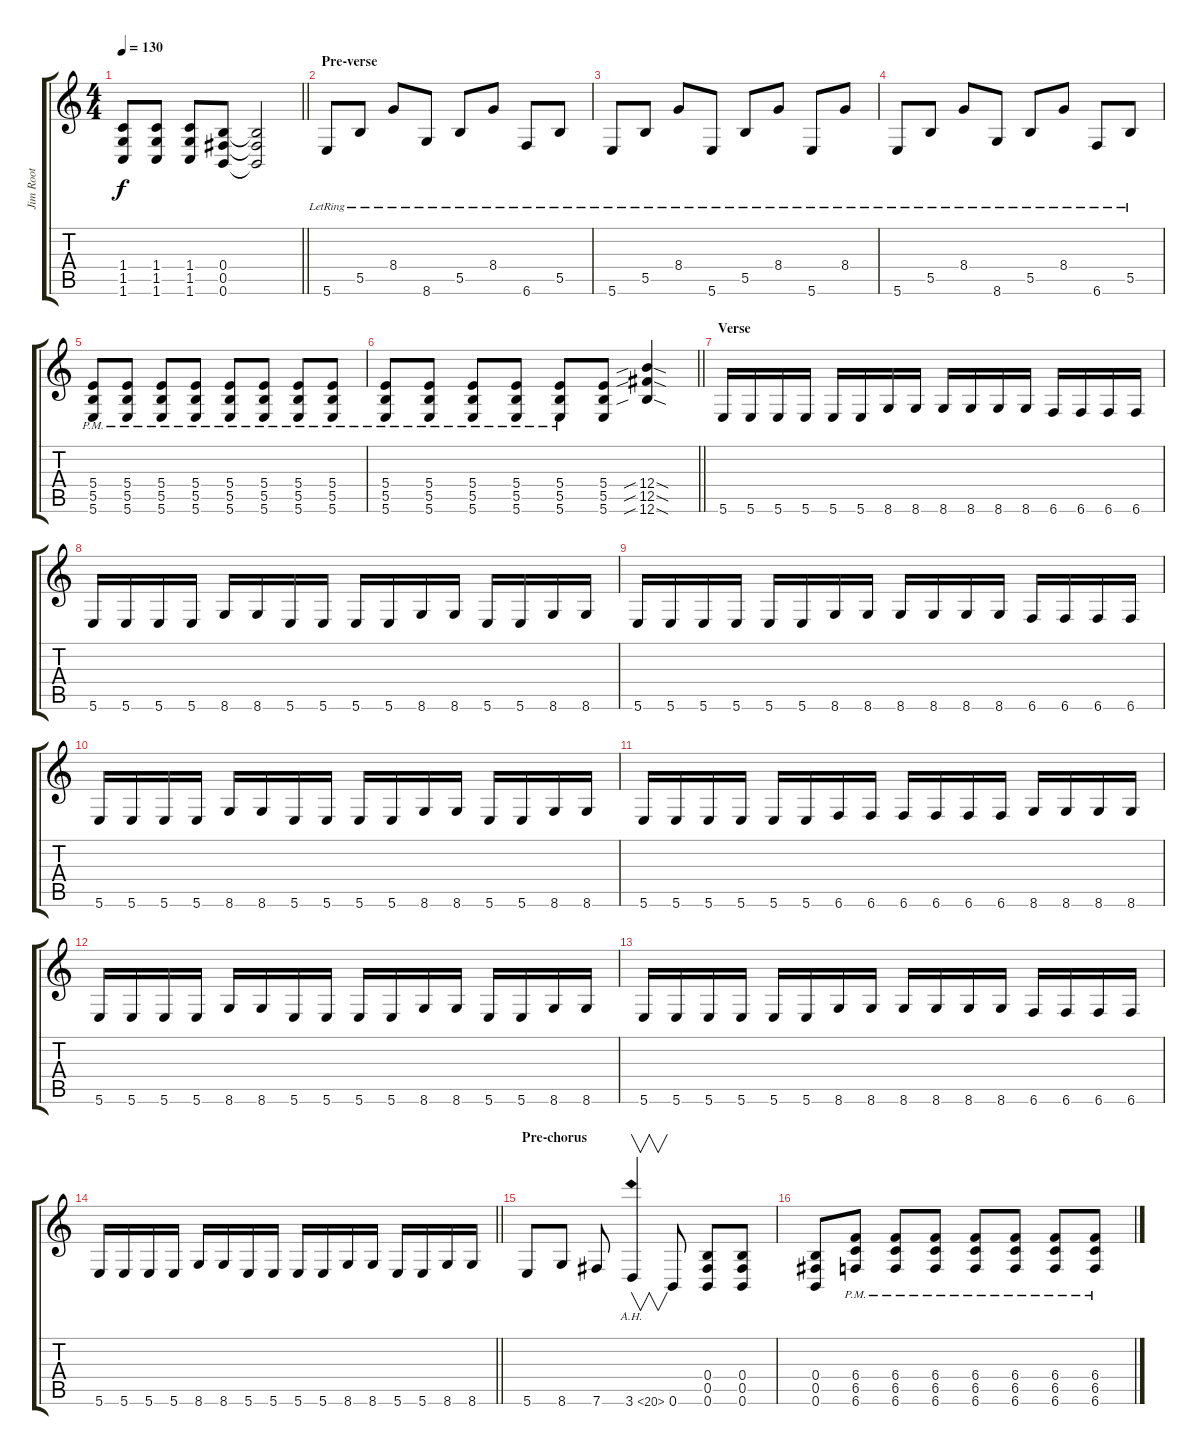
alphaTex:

\track ("Jim Root" "Jim Root") {instrument distortionguitar}
\staff {score tabs}
\tuning (Db4 Ab3 E3 B2 Gb2 B1) {hide}
\ts (4 4)
\tempo 130
\clef g2
\barLineRight lightlight
\ks c
(1.4 1.5 1.6).8{dy f} (1.4 1.5 1.6).8 (1.4 1.5 1.6).8 (0.4 0.5 0.6).8 (0.4{t} 0.5{t} 0.6{t}).2 |
\section ("" "Pre-verse")
5.6{lr}.8 5.5{lr}.8 8.4{lr}.8 8.6{lr}.8 5.5{lr}.8 8.4{lr}.8 6.6{lr}.8 5.5{lr}.8 |
5.6{lr}.8 5.5{lr}.8 8.4{lr}.8 5.6{lr}.8 5.5{lr}.8 8.4{lr}.8 5.6{lr}.8 8.4{lr}.8 |
5.6{lr}.8 5.5{lr}.8 8.4{lr}.8 8.6{lr}.8 5.5{lr}.8 8.4{lr}.8 6.6{lr}.8 5.5{lr}.8 |
(5.4{pm} 5.5{pm} 5.6{pm}).8 (5.4{pm} 5.5{pm} 5.6{pm}).8 (5.4{pm} 5.5{pm} 5.6{pm}).8 (5.4{pm} 5.5{pm} 5.6{pm}).8 (5.4{pm} 5.5{pm} 5.6{pm}).8 (5.4{pm} 5.5{pm} 5.6{pm}).8 (5.4{pm} 5.5{pm} 5.6{pm}).8 (5.4{pm} 5.5{pm} 5.6{pm}).8 |
\barLineRight lightlight
(5.4{pm} 5.5{pm} 5.6{pm}).8 (5.4{pm} 5.5{pm} 5.6{pm}).8 (5.4{pm} 5.5{pm} 5.6{pm}).8 (5.4{pm} 5.5{pm} 5.6{pm}).8 (5.4{pm} 5.5{pm} 5.6{pm}).8 (5.4 5.5 5.6).8 (12.4{sib sod} 12.5{sib sod} 12.6{sib sod}).4 |
\section ("" "Verse")
5.6.16 5.6.16 5.6.16 5.6.16 5.6.16 5.6.16 8.6.16 8.6.16 8.6.16 8.6.16 8.6.16 8.6.16 6.6.16 6.6.16 6.6.16 6.6.16 |
5.6.16 5.6.16 5.6.16 5.6.16 8.6.16 8.6.16 5.6.16 5.6.16 5.6.16 5.6.16 8.6.16 8.6.16 5.6.16 5.6.16 8.6.16 8.6.16 |
5.6.16 5.6.16 5.6.16 5.6.16 5.6.16 5.6.16 8.6.16 8.6.16 8.6.16 8.6.16 8.6.16 8.6.16 6.6.16 6.6.16 6.6.16 6.6.16 |
5.6.16 5.6.16 5.6.16 5.6.16 8.6.16 8.6.16 5.6.16 5.6.16 5.6.16 5.6.16 8.6.16 8.6.16 5.6.16 5.6.16 8.6.16 8.6.16 |
5.6.16 5.6.16 5.6.16 5.6.16 5.6.16 5.6.16 6.6.16 6.6.16 6.6.16 6.6.16 6.6.16 6.6.16 8.6.16 8.6.16 8.6.16 8.6.16 |
5.6.16 5.6.16 5.6.16 5.6.16 8.6.16 8.6.16 5.6.16 5.6.16 5.6.16 5.6.16 8.6.16 8.6.16 5.6.16 5.6.16 8.6.16 8.6.16 |
5.6.16 5.6.16 5.6.16 5.6.16 5.6.16 5.6.16 8.6.16 8.6.16 8.6.16 8.6.16 8.6.16 8.6.16 6.6.16 6.6.16 6.6.16 6.6.16 |
\barLineRight lightlight
5.6.16 5.6.16 5.6.16 5.6.16 8.6.16 8.6.16 5.6.16 5.6.16 5.6.16 5.6.16 8.6.16 8.6.16 5.6.16 5.6.16 8.6.16 8.6.16 |
\section ("" "Pre-chorus")
5.6.8 8.6.8 7.6.8 3.6{ah 17}.4{v} 0.6.8 (0.4 0.5 0.6).8 (0.4 0.5 0.6).8 |
(0.4 0.5 0.6).8 (6.4{pm} 6.5{pm} 6.6{pm}).8 (6.4{pm} 6.5{pm} 6.6{pm}).8 (6.4{pm} 6.5{pm} 6.6{pm}).8 (6.4{pm} 6.5{pm} 6.6{pm}).8 (6.4{pm} 6.5{pm} 6.6{pm}).8 (6.4{pm} 6.5{pm} 6.6{pm}).8 (6.4{pm} 6.5{pm} 6.6{pm}).8
